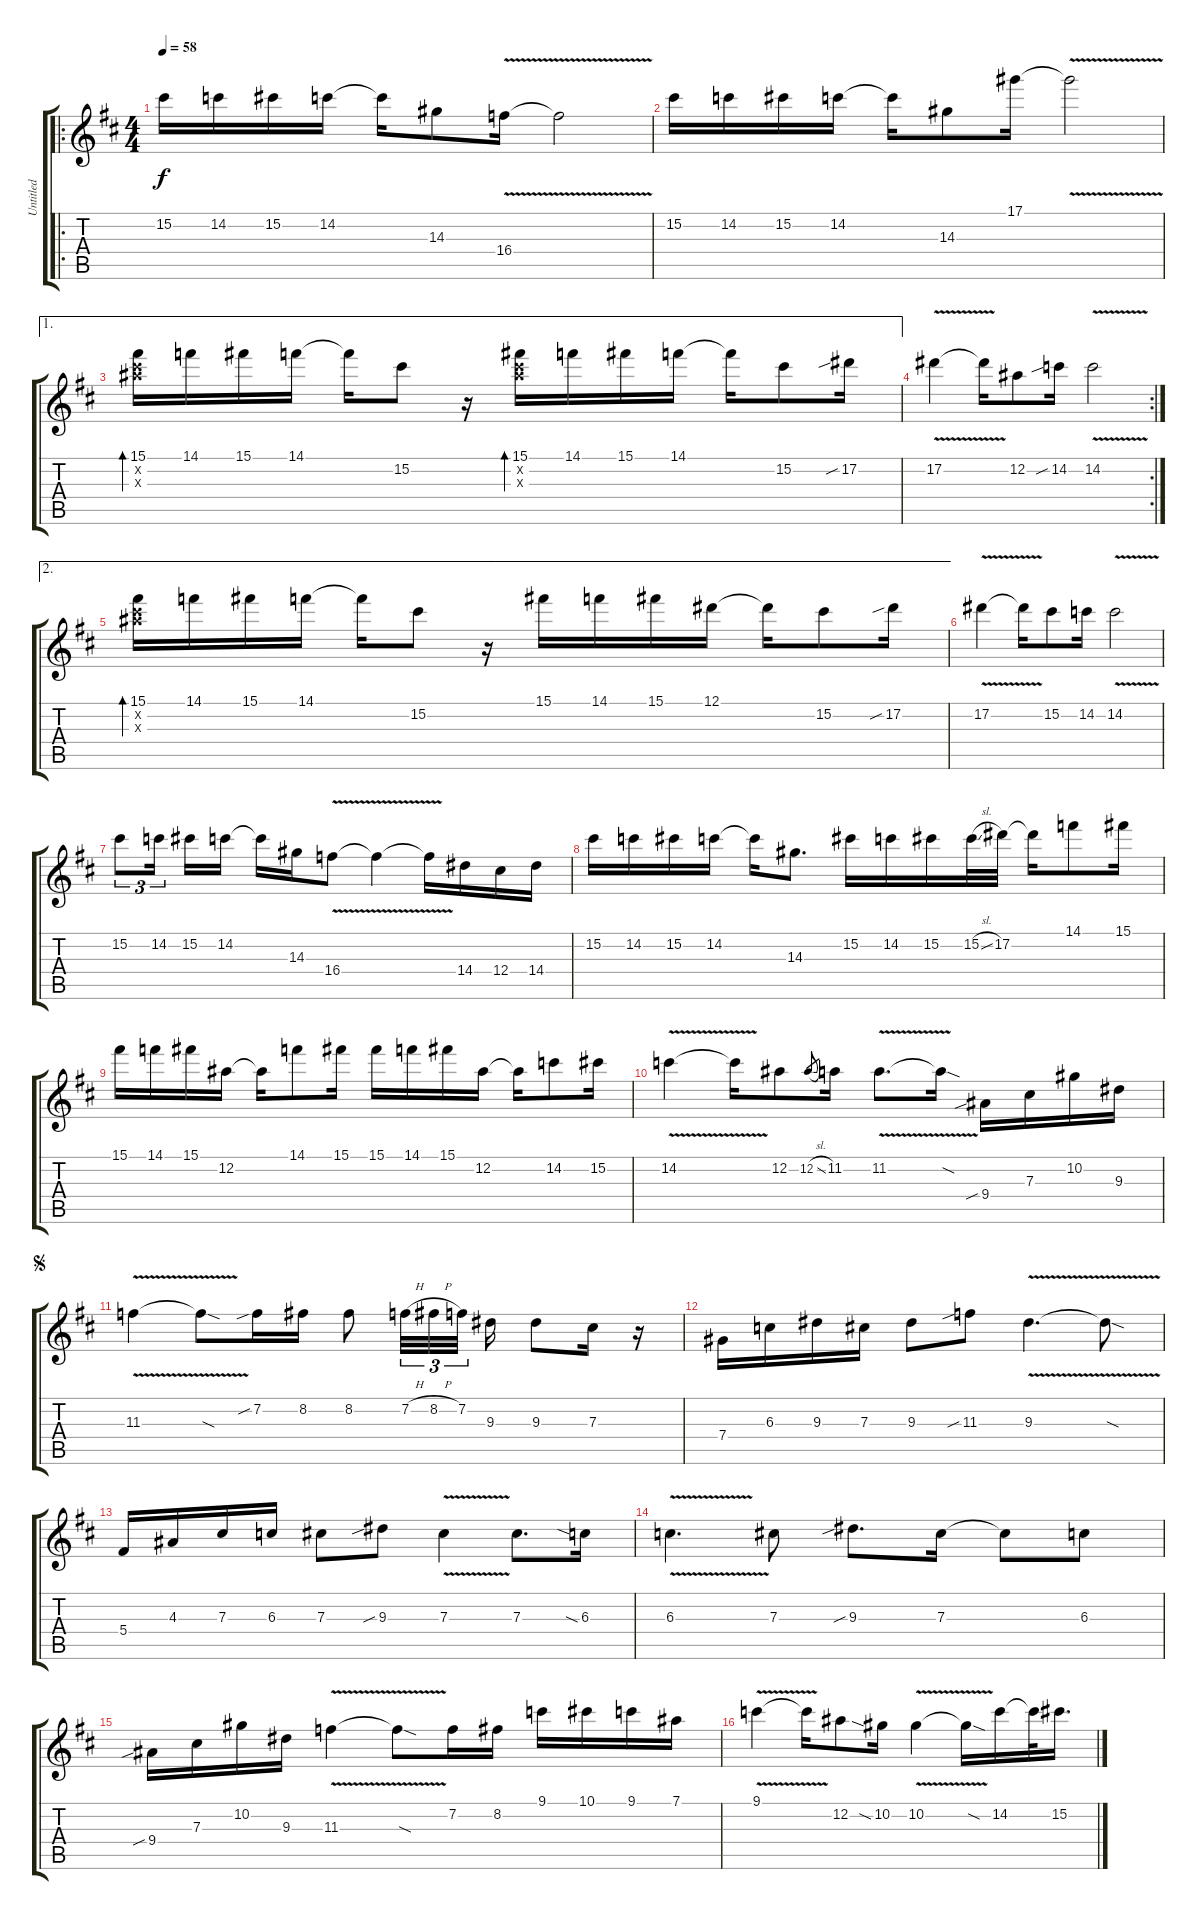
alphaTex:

\track ("Untitled" "Untitled") {instrument distortionguitar}
\staff {score tabs}
\tuning (Eb4 Bb3 Gb3 Db3 Ab2 Eb2) {hide}
\ro
\ts (4 4)
\tempo 58
\clef g2
\ks d
15.2.16{dy f instrument distortionguitar} 14.2.16 15.2.16 14.2.16 14.2{t}.16 14.3.8 16.4{v}.16 16.4{v t}.2 |
15.2.16 14.2.16 15.2.16 14.2.16 14.2{t}.16 14.3.8 17.1.16 17.1{v t}.2 |
\ae 1
(15.1 15.2{x} 16.3{x}).16{bd 30} 14.1.16 15.1.16 14.1.16 14.1{t}.16 15.2.8 r.16 (15.1 15.2{x} 16.3{x}).16{bd 30} 14.1.16 15.1.16 14.1.16 14.1{t}.16 15.2.8 17.2{sib}.16 |
\rc 2
17.2{v}.4 17.2{v t}.16 12.2.8 14.2{sib}.16 14.2{v}.2 |
\ae 2
(15.1 15.2{x} 16.3{x}).16{bd 30} 14.1.16 15.1.16 14.1.16 14.1{t}.16 15.2.8 r.16 15.1.16 14.1.16 15.1.16 12.1.16 12.1{t}.16 15.2.8 17.2{sib}.16 |
17.2{v}.4 17.2{v t}.16 15.2.8 14.2.16 14.2{v}.2 |
15.2.8{tu (3 2)} 14.2.16{tu (3 2) beam splitsecondary} 15.2.16 14.2.16 14.2{t}.16 14.3.16 16.4{v}.8 16.4{v t}.4 16.4{v t}.16 14.4.16 12.4.16 14.4.16 |
15.2.16 14.2.16 15.2.16 14.2.16 14.2{t}.16 14.3.8{d} 15.2.16 14.2.16 15.2.16 15.2{sl}.32 17.2.32 17.2{t}.16 14.1.8 15.1.16 |
15.1.16 14.1.16 15.1.16 12.2.16 12.2{t}.16 14.1.8 15.1.16 15.1.16 14.1.16 15.1.16 12.2.16 12.2{t}.16 14.2.8 15.2.16 |
14.2{v}.4 14.2{v t}.16 12.2.8 12.2{sl}.8{gr} 11.2.16 11.2{v}.8{d} 11.2{sod t}.16 9.4{sib}.16 7.3.16 10.2.16 9.3.16 |
\jump segno
11.3{v}.4 11.3{sod t}.8 7.2{sib}.16 8.2.16 8.2.8 7.2{h}.32{tu (3 2)} 8.2{h}.32{tu (3 2)} 7.2.32{tu (3 2) beam splitsecondary} 9.3.16 9.3.8 7.3.16 r.16 |
7.4.16 6.3.16 9.3.16 7.3.16 9.3.8 11.3{sib}.8 9.3{v}.4{d} 9.3{sod t}.8 |
5.4.16 4.3.16 7.3.16 6.3.16 7.3.8 9.3{sib}.8 7.3{v}.4 7.3.8{d} 6.3{sia}.16 |
6.3{v}.4{d} 7.3.8 9.3{sib}.8{d} 7.3.16 7.3{t}.8 6.3.8 |
9.4{sib}.16 7.3.16 10.2.16 9.3.16 11.3{v}.4 11.3{sod t}.8 7.2.16 8.2.16 9.1.16 10.1.16 9.1.16 7.1.16 |
9.1{v}.4 9.1{v t}.16 12.2.8 10.2{sia}.16 10.2{v}.4 10.2{sod t}.16 14.2.16 14.2{t}.32 15.2.16{d}
